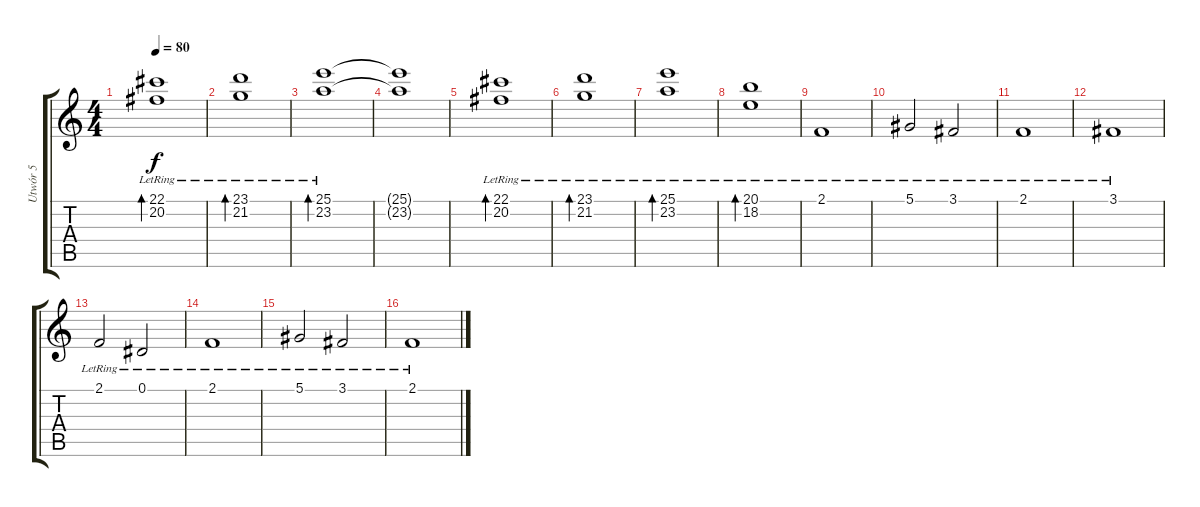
\track ("Utwór 5" "Utwór 5") {instrument acousticgrandpiano}
\staff {score tabs}
\tuning (Eb4 Bb3 Gb3 Db3 Ab2 Eb2) {hide}
\ts (4 4)
\tempo 80
\clef g2
\ks c
(22.1{lr} 20.2{lr}).1{bd 480 dy f} |
(23.1{lr} 21.2{lr}).1{bd 480} |
(25.1{lr} 23.2{lr}).1{bd 480} |
(25.1{t} 23.2{t}).1 |
(22.1{lr} 20.2{lr}).1{bd 480} |
(23.1{lr} 21.2{lr}).1{bd 480} |
(25.1{lr} 23.2{lr}).1{bd 480} |
(20.1{lr} 18.2{lr}).1{bd 480} |
2.1{lr}.1 |
5.1{lr}.2 3.1{lr}.2 |
2.1{lr}.1 |
3.1{lr}.1 |
2.1{lr}.2 0.1{lr}.2 |
2.1{lr}.1 |
5.1{lr}.2 3.1{lr}.2 |
2.1{lr}.1
